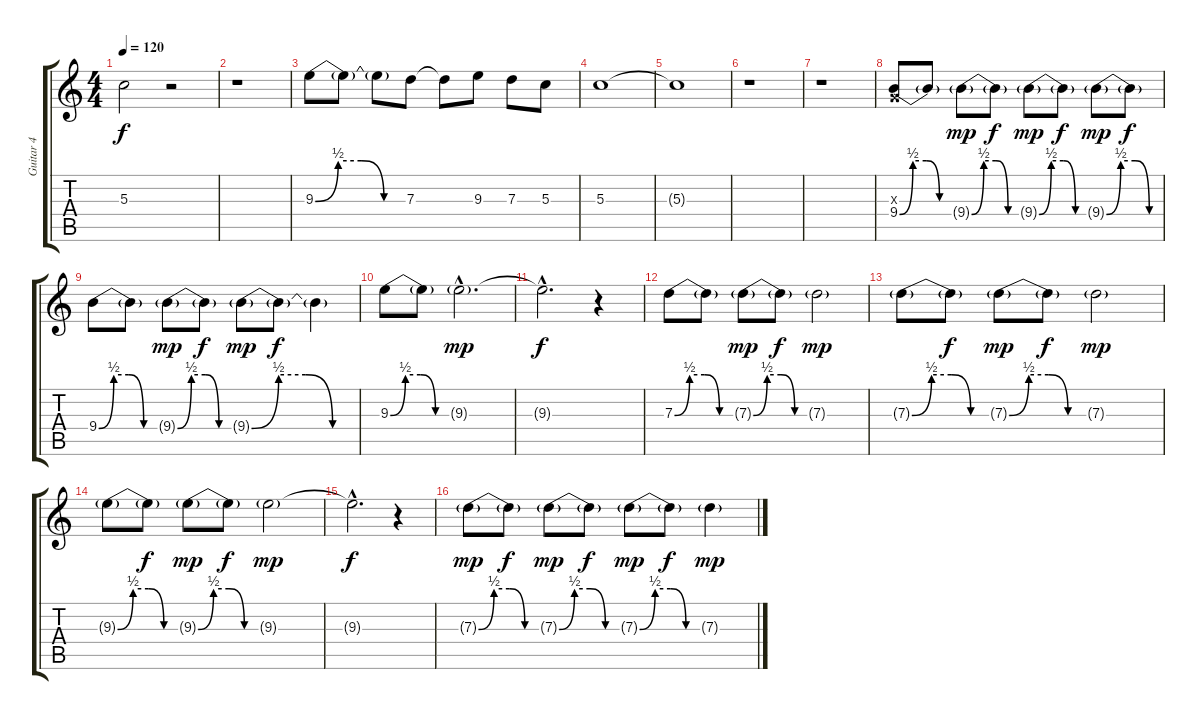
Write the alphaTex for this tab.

\track ("Guitar 4" "Guitar 4") {instrument distortionguitar}
\staff {score tabs}
\tuning (G4 C4 G3 D3 A2 E2) {hide}
\ts (4 4)
\tempo 120
\clef g2
\ks c
5.3{t}.2{dy f} r.2 |
r.1 |
9.3{be (custom 0 0 15 2 30 2 45 0 60 0)}.8 9.3{t}.8 9.3{t}.8 7.3.8 7.3{t}.8 9.3.8 7.3.8 5.3.8 |
5.3.1 |
5.3{t}.1 |
r.1 |
r.1 |
(0.3{x} 9.4{be (custom 0 0 15 2 30 2 45 0 60 0)}).8 9.4{t}.8 9.4{be (custom 0 0 15 2 30 2 45 0 60 0) g}.8{dy mp} 9.4{t}.8{dy f} 9.4{be (custom 0 0 15 2 30 2 45 0 60 0) g}.8{dy mp} 9.4{t}.8{dy f} 9.4{be (custom 0 0 15 2 30 2 45 0 60 0) g}.8{dy mp} 9.4{t}.8{dy f} |
9.4{be (custom 0 0 15 2 30 2 45 0 60 0)}.8 9.4{t}.8 9.4{be (custom 0 0 15 2 30 2 45 0 60 0) g}.8{dy mp} 9.4{t}.8{dy f} 9.4{be (custom 0 0 15 2 30 2 45 0 60 0) g}.8{dy mp} 9.4{t}.8{dy f} 9.4{t}.4 |
9.3{be (custom 0 0 15 2 30 2 45 0 60 0)}.8 9.3{t}.8 9.3{g hac}.2{d dy mp} |
9.3{hac t}.2{d dy f} r.4 |
7.3{be (custom 0 0 15 2 30 2 45 0 60 0)}.8 7.3{t}.8 7.3{be (custom 0 0 15 2 30 2 45 0 60 0) g}.8{dy mp} 7.3{t}.8{dy f} 7.3{g}.2{dy mp} |
7.3{be (custom 0 0 15 2 30 2 45 0 60 0) g}.8 7.3{t}.8{dy f} 7.3{be (custom 0 0 15 2 30 2 45 0 60 0) g}.8{dy mp} 7.3{t}.8{dy f} 7.3{g}.2{dy mp} |
9.3{be (custom 0 0 15 2 30 2 45 0 60 0) g}.8 9.3{t}.8{dy f} 9.3{be (custom 0 0 15 2 30 2 45 0 60 0) g}.8{dy mp} 9.3{t}.8{dy f} 9.3{g}.2{dy mp} |
9.3{hac t}.2{d dy f} r.4 |
7.3{be (custom 0 0 15 2 30 2 45 0 60 0) g}.8{dy mp} 7.3{t}.8{dy f} 7.3{be (custom 0 0 15 2 30 2 45 0 60 0) g}.8{dy mp} 7.3{t}.8{dy f} 7.3{be (custom 0 0 15 2 30 2 45 0 60 0) g}.8{dy mp} 7.3{t}.8{dy f} 7.3{g}.4{dy mp}
